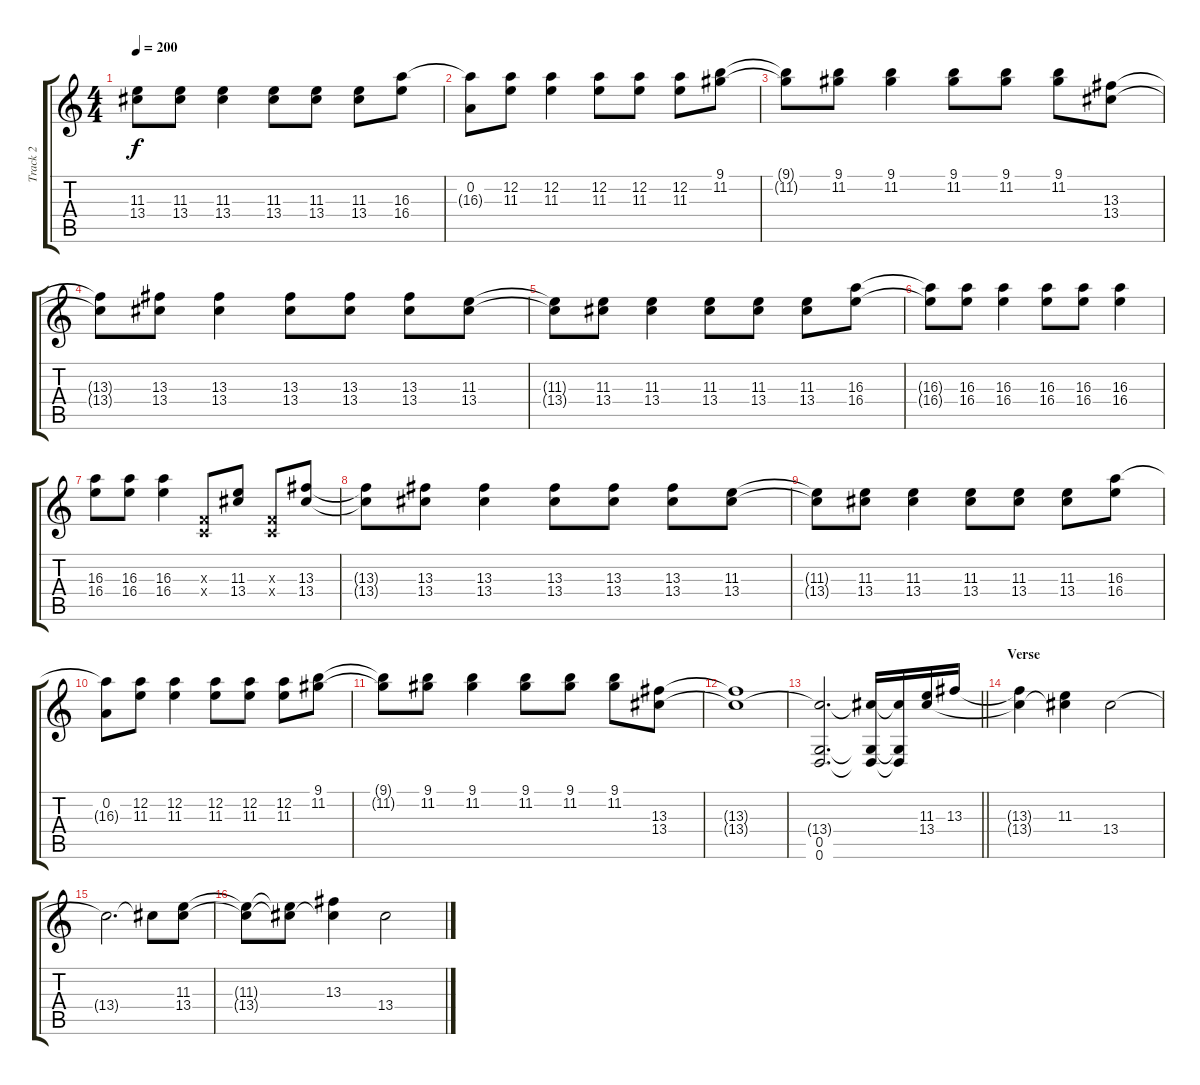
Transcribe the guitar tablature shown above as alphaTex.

\track ("Track 2" "Track 2") {instrument distortionguitar}
\staff {score tabs}
\tuning (D4 A3 F3 C3 G2 D2) {hide}
\ts (4 4)
\tempo 200
\clef g2
\ks c
(11.3{t} 13.4{t}).8{dy f} (11.3 13.4).8 (11.3 13.4).4 (11.3 13.4).8 (11.3 13.4).8 (11.3 13.4).8 (16.3 16.4).8 |
(0.2 16.3{t}).8 (12.2 11.3).8 (12.2 11.3).4 (12.2 11.3).8 (12.2 11.3).8 (12.2 11.3).8 (9.1 11.2).8 |
(9.1{t} 11.2{t}).8 (9.1 11.2).8 (9.1 11.2).4 (9.1 11.2).8 (9.1 11.2).8 (9.1 11.2).8 (13.3 13.4).8 |
(13.3{t} 13.4{t}).8 (13.3 13.4).8 (13.3 13.4).4 (13.3 13.4).8 (13.3 13.4).8 (13.3 13.4).8 (11.3 13.4).8 |
(11.3{t} 13.4{t}).8 (11.3 13.4).8 (11.3 13.4).4 (11.3 13.4).8 (11.3 13.4).8 (11.3 13.4).8 (16.3 16.4).8 |
(16.3{t} 16.4{t}).8 (16.3 16.4).8 (16.3 16.4).4 (16.3 16.4).8 (16.3 16.4).8 (16.3 16.4).4 |
(16.3 16.4).8 (16.3 16.4).8 (16.3 16.4).4 (0.3{x} 0.4{x}).8 (11.3 13.4).8 (0.3{x} 0.4{x}).8 (13.3 13.4).8 |
(13.3{t} 13.4{t}).8 (13.3 13.4).8 (13.3 13.4).4 (13.3 13.4).8 (13.3 13.4).8 (13.3 13.4).8 (11.3 13.4).8 |
(11.3{t} 13.4{t}).8 (11.3 13.4).8 (11.3 13.4).4 (11.3 13.4).8 (11.3 13.4).8 (11.3 13.4).8 (16.3 16.4).8 |
(0.2 16.3{t}).8 (12.2 11.3).8 (12.2 11.3).4 (12.2 11.3).8 (12.2 11.3).8 (12.2 11.3).8 (9.1 11.2).8 |
(9.1{t} 11.2{t}).8 (9.1 11.2).8 (9.1 11.2).4 (9.1 11.2).8 (9.1 11.2).8 (9.1 11.2).8 (13.3 13.4).8 |
(13.3{t} 13.4{t}).1 |
\barLineRight lightlight
(13.4{t} 0.5 0.6).2{d} (13.4{t} 0.5{t} 0.6{t}).16 (13.4{t} 0.5{t} 0.6{t}).16 (11.3 13.4).16 13.3.16 |
\section ("" "Verse")
(13.3{t} 13.4{t}).4 (11.3 13.4{t}).4 13.4.2 |
13.4{t}.2{d} 13.4{t}.8 (11.3 13.4).8 |
(11.3{t} 13.4{t}).8 (11.3{t} 13.4{t}).8 (13.3 13.4{t}).4 13.4.2
